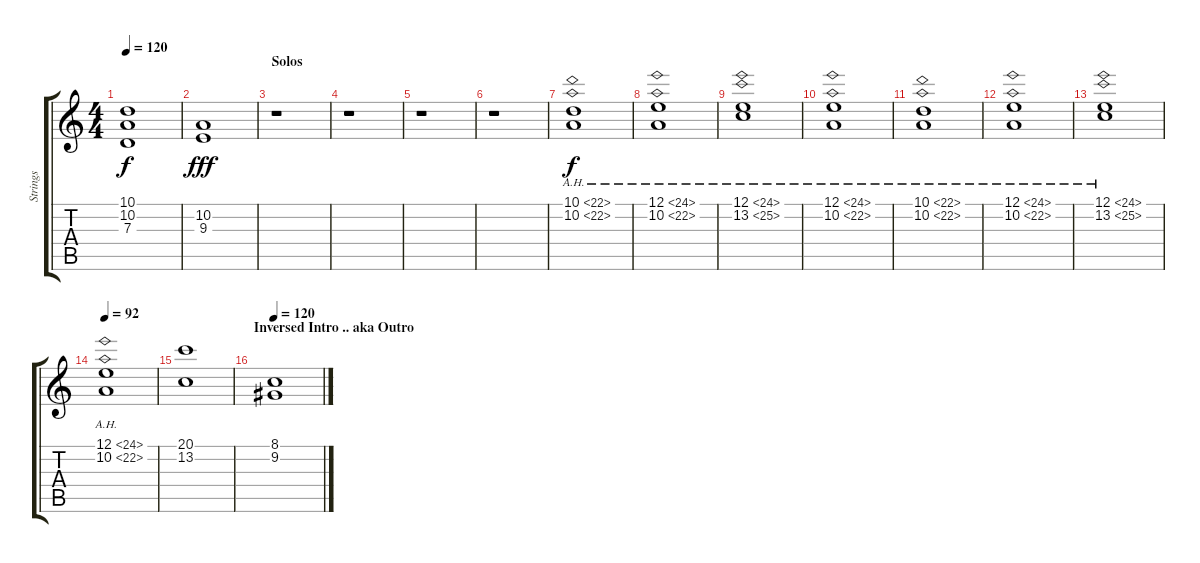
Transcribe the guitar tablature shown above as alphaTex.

\track ("Strings" "Strings") {instrument stringensemble2}
\staff {score tabs}
\tuning (E4 B3 G3 D3 A2 E2) {hide}
\ts (4 4)
\tempo 120
\clef g2
\ks c
(10.1 10.2 7.3).1{dy f} |
(10.2 9.3).1{dy fff} |
\section ("" "Solos ")
r.1 |
r.1 |
r.1 |
r.1 |
(10.1{ah 12} 10.2{ah 12}).1{dy f volume 14} |
(12.1{ah 12} 10.2{ah 12}).1 |
(12.1{ah 12} 13.2{ah 12}).1 |
(12.1{ah 12} 10.2{ah 12}).1 |
(10.1{ah 12} 10.2{ah 12}).1 |
(12.1{ah 12} 10.2{ah 12}).1 |
(12.1{ah 12} 13.2{ah 12}).1 |
\tempo 92
(12.1{ah 12} 10.2{ah 12}).1 |
(20.1 13.2).1 |
\section ("" "Inversed Intro .. aka Outro")
\tempo 120
(8.1 9.2).1
